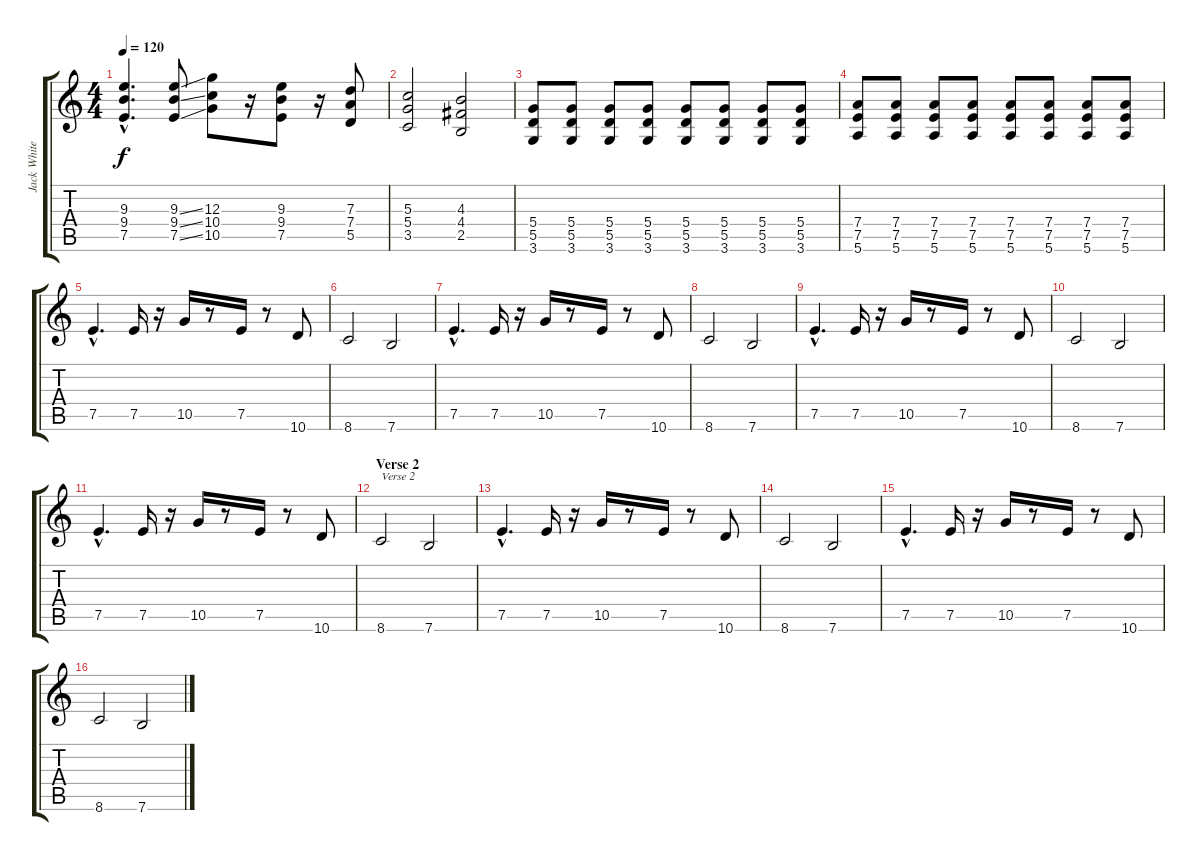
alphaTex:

\track ("Jack White" "Jack White") {instrument distortionguitar}
\staff {score tabs}
\tuning (E4 B3 G3 D3 A2 E2) {hide}
\ts (4 4)
\tempo 120
\clef g2
\ks c
(9.3{hac} 9.4{hac} 7.5{hac}).4{d dy f} (9.3{ss} 9.4{ss} 7.5{ss}).8 (12.3 10.4 10.5).8 r.16 (9.3 9.4 7.5).8 r.16 (7.3 7.4 5.5).8 |
(5.3 5.4 3.5).2 (4.3 4.4 2.5).2 |
(5.4 5.5 3.6).8 (5.4 5.5 3.6).8 (5.4 5.5 3.6).8 (5.4 5.5 3.6).8 (5.4 5.5 3.6).8 (5.4 5.5 3.6).8 (5.4 5.5 3.6).8 (5.4 5.5 3.6).8 |
(7.4 7.5 5.6).8 (7.4 7.5 5.6).8 (7.4 7.5 5.6).8 (7.4 7.5 5.6).8 (7.4 7.5 5.6).8 (7.4 7.5 5.6).8 (7.4 7.5 5.6).8 (7.4 7.5 5.6).8 |
7.5{hac}.4{d} 7.5.16 r.16 10.5.16 r.8 7.5.16 r.8 10.6.8 |
8.6.2 7.6.2 |
7.5{hac}.4{d} 7.5.16 r.16 10.5.16 r.8 7.5.16 r.8 10.6.8 |
8.6.2 7.6.2 |
7.5{hac}.4{d} 7.5.16 r.16 10.5.16 r.8 7.5.16 r.8 10.6.8 |
8.6.2 7.6.2 |
7.5{hac}.4{d} 7.5.16 r.16 10.5.16 r.8 7.5.16 r.8 10.6.8 |
\section ("" "Verse 2")
8.6.2{txt "Verse 2"} 7.6.2 |
7.5{hac}.4{d} 7.5.16 r.16 10.5.16 r.8 7.5.16 r.8 10.6.8 |
8.6.2 7.6.2 |
7.5{hac}.4{d} 7.5.16 r.16 10.5.16 r.8 7.5.16 r.8 10.6.8 |
8.6.2 7.6.2
